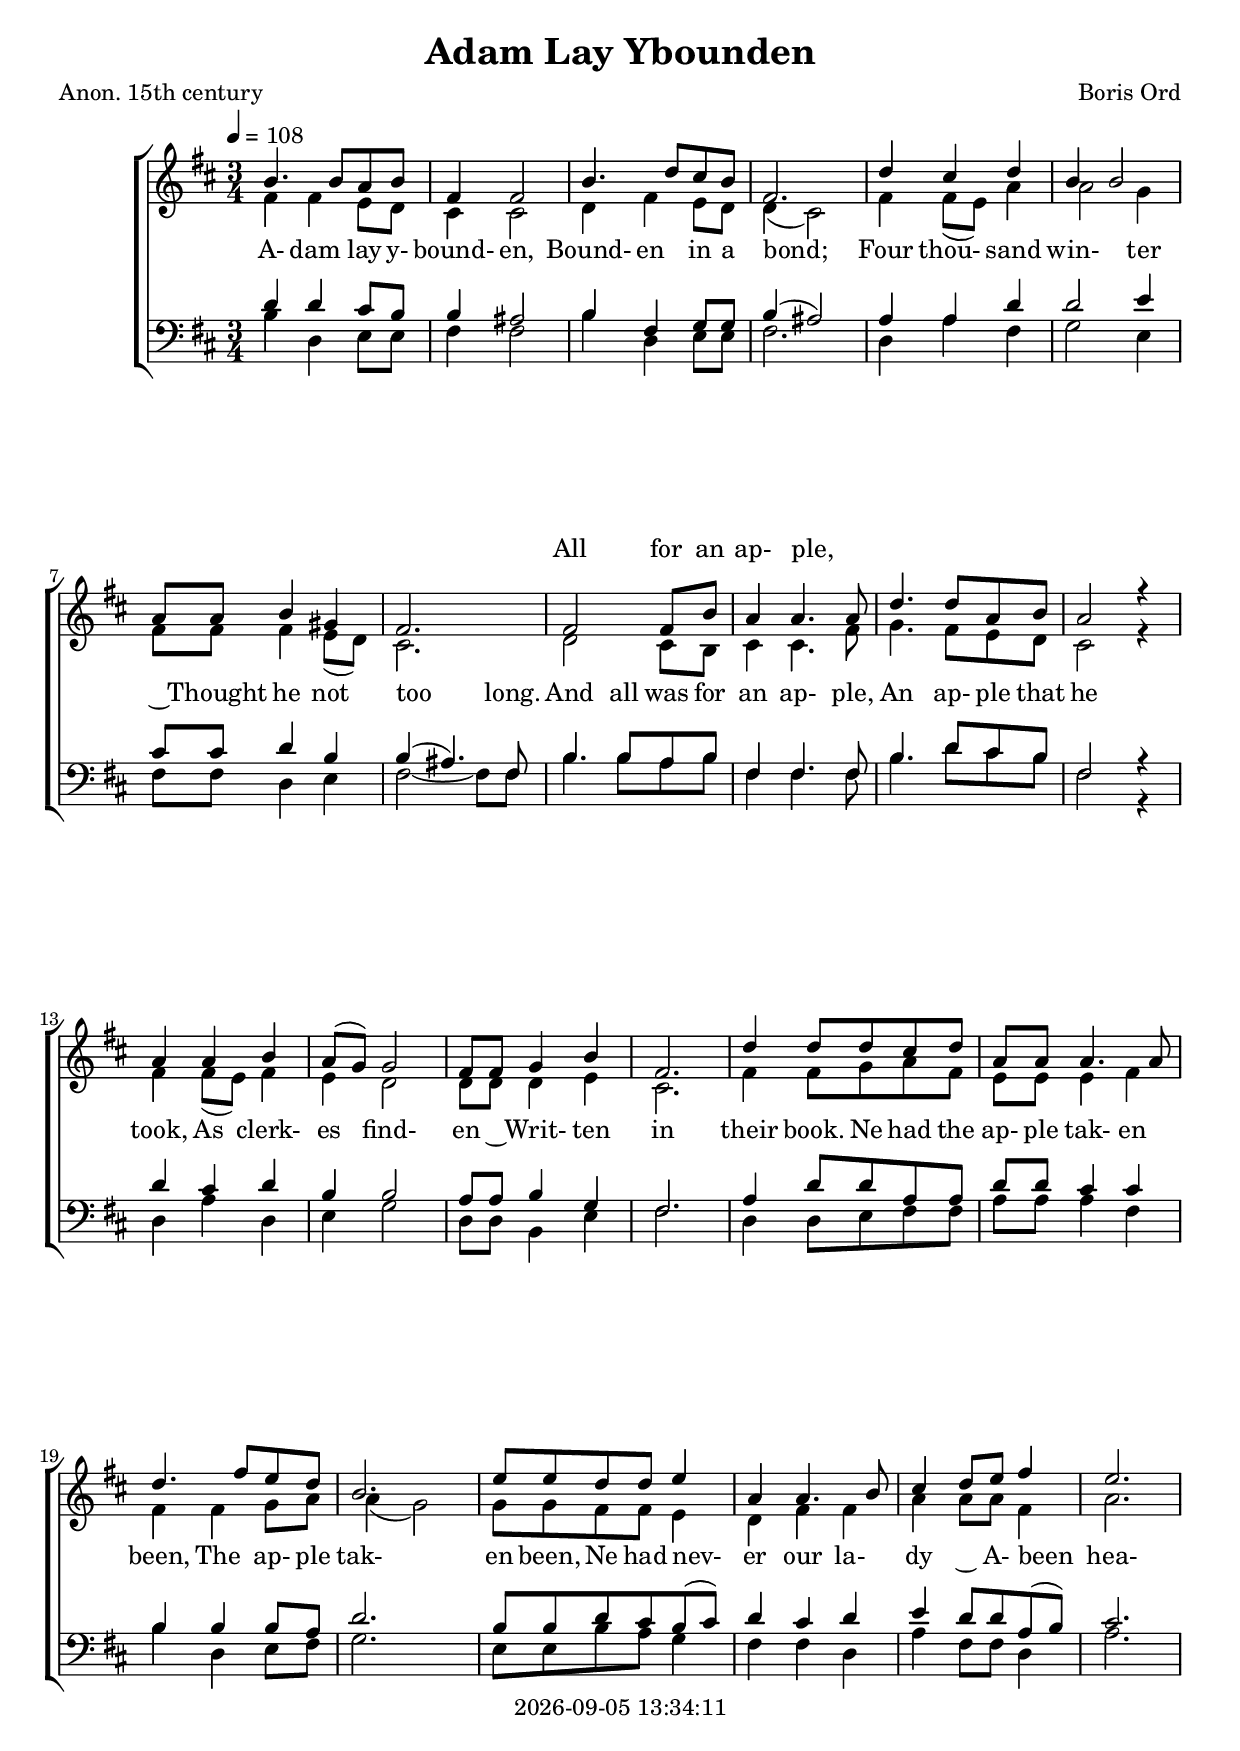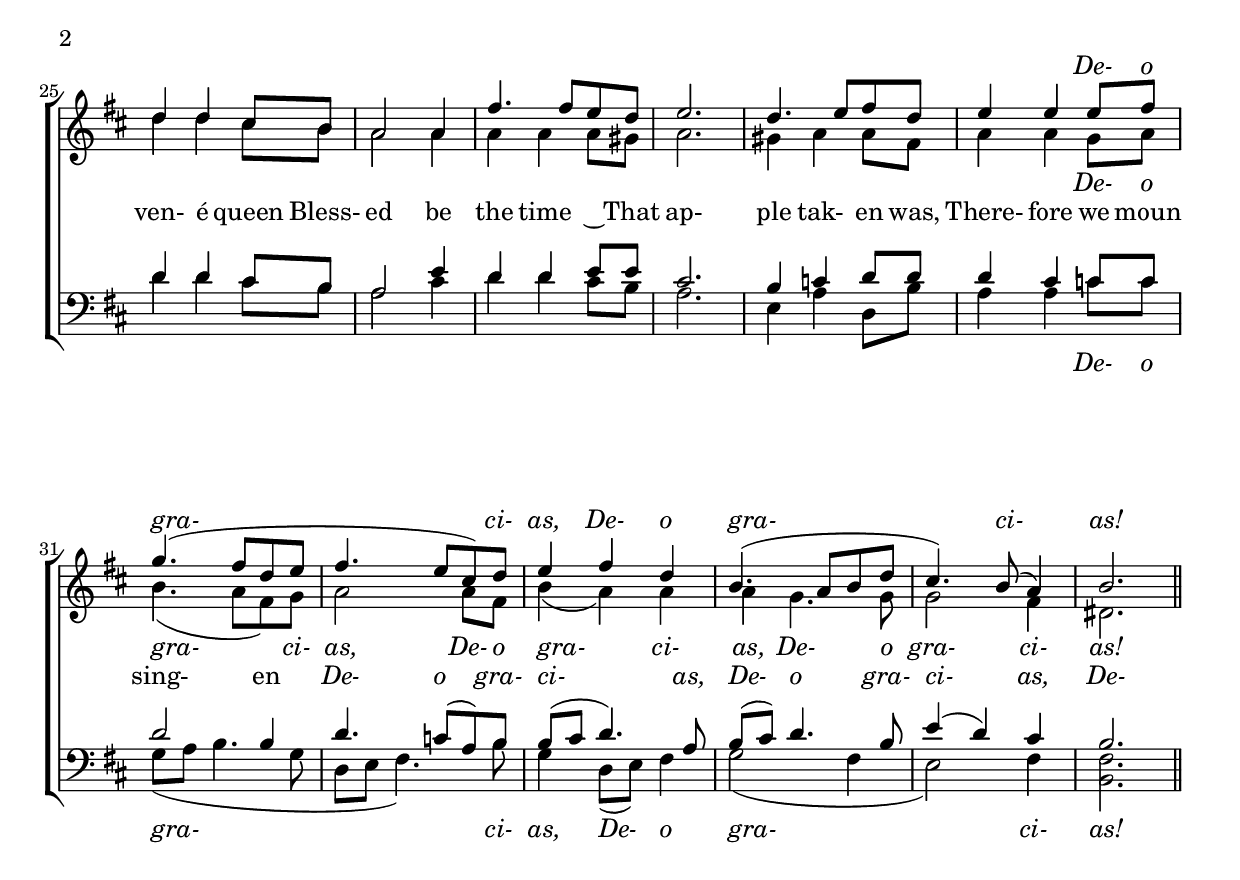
\version "2.14.0"
today = #(strftime "%Y-%m-%d %H:%M:%S" (localtime (current-time)))

timekey = { \tempo 4 = 108 \time 3/4 \key d \major }

sopranomusic = \relative c'' {
  b4. b8 a b % 1
  fis4 fis2
  b4. d8 cis b
  fis2.
  d'4 cis d % 5
  b4 b2
  a8 a b4 gis
  fis2.
  fis2 fis8 b
  a4 a4. a8 % 10
  d4. d8 a b
  a2 r4
  a4 a b
  a8(g) g2
  fis8 fis g4 b % 15
  fis2.
  d'4 d8 d cis d
  a8 a a4. a8
  d4. fis8 e d
  b2. % 20
  e8 e d d e4
  a,4 a4. b8
  cis4 d8 e fis4
  e2.
  d4 d cis8 b % 25
  a2 a4 fis'4. fis8 e d
  e2.
  d4. e8 fis d
  e4 e e8 fis
  g4.(fis8 d e % 30
  fis4. e8 cis ) d
  e4 fis d
  b4.( a8 b d
  cis4.) b8(a4)
  b2. % 35
}

altomusic = \relative c' {
  fis4 fis e8 d % 1
  cis4 cis2
  d4 fis e8 d
  d4(cis2)
  fis4 fis8(e) a4 % 5
  a2 g4
  fis8 fis fis4 e8(d)
  cis2.
  d2 cis8 b
  cis4 cis4. fis8 % 10
  g4. fis8 e d
  cis2 r4
  fis4 fis8(e) fis4
  e4 d2
  d8 d d4 e % 15
  cis2.
  fis4 fis8 g a fis
  e8 e e4 fis
  fis4 fis g8 a
  a4(g2)
  g8 g fis fis e4
  d4 fis fis
  a4 a8 a fis4
  a2.
  d4 d cis8 b
  a2 a4
  a4 a a8 gis
  a2.
  gis4 a a8 fis
  a4 a g8 a
  b4.( a8 fis) g
  a2 a8 fis
  b4(a) a
  a4 g4. g8
  g2 fis4 dis2.
}

tenormusic = \relative c' {
  d4 d cis8 b % 1
  b4 ais2
  b4 fis g8 g
  b4(ais2)
  a4 a d % 5
  d2 e4
  cis8 cis d4 b
  b4(ais4.) fis8
  b4. b8 a b
  fis4 fis4. fis8 % 10
  b4. d8 cis b
  fis2 r4
  d'4 cis d
  b4 b2
  a8 a b4 g % 15
  fis2.
  a4 d8 d a a
  d8 d cis4 cis
  b4 b b8 a
  d2. % 20
  b8 b d cis b(cis)
  d4 cis d
  e4 d8 d a(b)
  cis2.
  d4 d cis8 b % 25
  a2 e'4
  d4 d e8 e
  cis2.
  b4 c d8 d
  d4 cis c8 c % 30
  d2 b4
  d4. c8(a) b
  b8(cis d4.) a8
  b8(cis) d4. b8
  e4(d) cis % 35
  b2.
}

bassmusic = \relative c' {
  b4 d, e8 e % 1
  fis4 fis2
  b4 d, e8 e
  fis2.
  d4 a' fis % 5
  g2 e4
  fis8 fis d4 e
  fis2 ~ fis8 fis
  b4. b8 a b
  fis4 fis4. fis8 % 10
  b4. d8 cis b
  fis2 r4
  d4 a' d,
  e4 g2
  d8 d b4 e % 15
  fis2.
  d4 d8 e fis fis
  a8 a a4 fis
  b4 d, e8 fis
  g2. % 20
  e8 e b'a g4
  fis4 fis d
  a'4 fis8 fis d4
  a'2.
  d4 d cis8 b
  a2 cis4
  d4 d cis8 b
  a2.
  e4 a d,8 b'
  a4 a c8 c
  g8( a b4. g8
  d8 e fis4.) b8
  g4 d8(e)fis4
  g2( fis4
  e2) fis4
  <b, fis'>2.
}

TopWords = \lyricmode {
  _ _ _ _ _ _
  _ _ _ _ _
  _ _ _ _ _ _ _ _ _ _
  All for an ap- ple,
  _ _ _ _ _ _
  _ _ _ _ _ _ _ _ _ _
  _ _ _ _ _ _ _ _
  _ _ _ _ _ _
  _ _ _ _ _ _ _ _ _ _ _ _ _
  _ _ _ _ _ _ _ _ _ _ _
  _ _ _ _ _ _
\override Lyrics . LyricText #'font-shape = #'italic
  De- o gra- ci- as,
  De- o gra- ci- as!
}

CentreWords = \lyricmode {
  A- dam lay y- bound- en,
  Bound- en in a bond;
  Four thou- sand win- ter ~ Thought he not too long.
  And all was for an ap- ple,
  An ap- ple that he took,
  As clerk- es find- en ~ Writ- ten in their book.
  Ne had the ap- ple tak- en been,
  The ap- ple tak- en been,
  Ne had nev- er our la- dy ~ A- been hea- ven- é queen
  Bless- ed be the time ~ That ap- ple tak- en was,
  There- fore we moun sing- en
\override Lyrics . LyricText #'font-shape = #'italic
  De- o gra- ci- as,
  De- o gra- ci- as,
  De- o gra- ci- as!
}

MSopranoWords = \lyricmode {
  "A" "dam " "lay " y bound "en,"
  "/Bound" "en " "in " "a " "bond;"
  "/Four " "thou" "sand " "win" "ter "
  "/Thought " "he " "not " "too " "long."
  "/All " "for " "an " "ap" "ple,"
  "/An " "ap" "ple " "that " "he " "took,"
  "/As " "clerk" "es " "find" "en "
  "/Writ" "ten " "in " "their " "book."
  "/Ne " "had " "the " "ap" "ple " "tak" "en " "been,"
  "/The " "ap" "ple " "tak" "en " "been,"
  "/Ne " "had " "nev" "er " "our " "la" "dy "
  "/A" "been " "hea" "ven" "é " "queen"
  "/Bless" "ed " "be " "the " "time "
  "/That " "ap" "ple " "tak" "en " "was,"
  "/There" "fore " "we " "moun " "sing" "en"
  "/De" "o " "gra" "ci" "as,"
  "/De" "o " "gra" "ci" "as!"
}

MAltoWords = \lyricmode {
  "A" "dam " "lay " y bound "en,"
  "/Bound" "en " "in " "a " "bond;"
  "/Four " "thou" "sand " "win" "ter "
  "/Thought " "he " "not " "too " "long."
  "/All " "for " "an " "ap" "ple,"
  "/An " "ap" "ple " "that " "he " "took,"
  "/As " "clerk" "es " "find" "en "
  "/Writ" "ten " "in " "their " "book."
  "/Ne " "had " "the " "ap" "ple " "tak" "en " "been,"
  "/The " "ap" "ple " "tak" "en " "been,"
  "/Ne " "had " "nev" "er " "our " "la" "dy "
  "/A" "been " "hea" "ven" "é " "queen"
  "/Bless" "ed " "be " "the " "time "
  "/That " "ap" "ple " "tak" "en " "was,"
  "/There" "fore " "we " "moun " "sing" "en"
  "/De" "o " "gra" "ci" "as,"
  "/De" "o " "gra" "ci" "as,"
  "/De" "o " "gra" "ci" "as!"
}

MTenorWords = \lyricmode {
  "A" "dam " "lay " y bound "en,"
  "/Bound" "en " "in " "a " "bond;"
  "/Four " "thou" "sand " "win" "ter "
  "/Thought " "he " "not " "too " "long."
  "/And " "all " "was " "for " "an " "ap" "ple,"
  "/An " "ap" "ple " "that " "he " "took,"
  "/As " "clerk" "es " "find" "en "
  "/Writ" "ten " "in " "their " "book."
  "/Ne " "had " "the " "ap" "ple " "tak" "en " "been,"
  "/The " "ap" "ple " "tak" "en " "been,"
  "/Ne " "had " "nev" "er " "our " "la" "dy "
  "/A" "been " "hea" "ven" "é " "queen"
  "/Bless" "ed " "be " "the " "time "
  "/That " "ap" "ple " "tak" "en " "was,"
  "/There" "fore " "we " "moun " "sing" "en"
  "/De" "o " "gra" "ci" "as,"
  "/De" "o " "gra" "ci" "as,"
  "/De" "o " "gra" "ci" "as!"
}

MBassWords = \lyricmode {
  "A" "dam " "lay " y bound "en,"
  "/Bound" "en " "in " "a " "bond;"
  "/Four " "thou" "sand " "win" "ter "
  "/Thought " "he " "not " "too " "long."
  "/And " "all " "was " "for " "an " "ap" "ple,"
  "/An " "ap" "ple " "that " "he " "took,"
  "/As " "clerk" "es " "find" "en "
  "/Writ" "ten " "in " "their " "book."
  "/Ne " "had " "the " "ap" "ple " "tak" "en " "been,"
  "/The " "ap" "ple " "tak" "en " "been,"
  "/Ne " "had " "nev" "er " "our " "la" "dy "
  "/A" "been " "hea" "ven" "é " "queen"
  "/Bless" "ed " "be " "the " "time "
  "/That " "ap" "ple " "tak" "en " "was,"
  "/There" "fore " "we " "moun " "sing" "en"
  "/De" "o " "gra" "ci" "as,"
  "/De" "o " "gra" "ci" "as!"
}

AltoWords = \lyricmode {
  _ _ _ _ _ _
  _ _ _ _ _
  _ _ _ _ _ _ _ _ _ _
  _ _ _ _ _
  _ _ _ _ _ _
  _ _ _ _ _ _ _ _ _ _
  _ _ _ _ _ _ _ _
  _ _ _ _ _ _
  _ _ _ _ _ _ _ _ _ _ _ _ _
  _ _ _ _ _ _ _ _ _ _ _
  _ _ _ _ _ _
\override Lyrics . LyricText #'font-shape = #'italic
  De- o gra- ci- as,
  De- o gra- ci- as,
  De- o gra- ci- as!
}

BottomWords = \lyricmode {
  _ _ _ _ _ _ _ _ _ _ _ _ _ _ _ _ _ _ _ _ _
  _ _ _ _ _ _ _
  _ _ _ _ _ _
  _ _ _ _ _ _ _ _ _ _
  _ _ _ _ _ _ _ _
  _ _ _ _ _ _
  _ _ _ _ _ _ _ _ _ _ _ _ _
  _ _ _ _
_ _ _ _ _ _ _ _ _ _ _ _ _
\override Lyrics . LyricText #'font-shape = #'italic
  De- o gra- ci- as,
  De- o gra- ci- as!
}

\book
{
  \paper {
    system-system-spacing #'basic-distance = #25
  }

  \header {
    title = "Adam Lay Ybounden"
    composer = "Boris Ord"
    poet = "Anon. 15th century"
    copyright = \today
  } 

  \score {
    \new ChoirStaff <<
	\new Lyrics = TopLyrics \with { \override VerticalAxisGroup #'staff-affinity = #DOWN }
	\new Staff = "women" <<
	\new Voice = "sopranos" { \voiceOne \timekey \sopranomusic \bar "||" }
	\new Voice = "altos" { \voiceTwo \timekey \altomusic }
	\new Lyrics = AltoLyrics {}
      >>
      \new Lyrics = CentreLyrics {}
      \new Staff = "men" <<
	\new Voice = "tenors" { \clef "bass" \voiceOne \timekey \tenormusic }
	\new Voice = "basses" { \voiceTwo \timekey \bassmusic }
      >>
      \new Lyrics = BottomLyrics {}
      \context Lyrics = TopLyrics    \lyricsto "sopranos" { \TopWords}
      \context Lyrics = AltoLyrics   \lyricsto "altos"    { \AltoWords}
      \context Lyrics = CentreLyrics \lyricsto "tenors"   { \CentreWords}
      \context Lyrics = BottomLyrics \lyricsto "basses"   { \BottomWords}
    >>
    \layout {
      \context {
        \RemoveEmptyStaffContext
      }
    }
  }

  \score { % manually unfold everything for the midi file
    \new ChoirStaff <<
      \new Staff = "women" <<
	\new Voice = "sopranos" { \voiceOne \timekey r2 \sopranomusic}
	\new Voice = "altos" { \voiceOne \timekey r2 \altomusic}
      >>
      \new Staff = "men" <<
	\new Voice = "tenors" { \clef "bass" \voiceOne \timekey r2 \tenormusic}
	\new Voice = "basses" { \voiceTwo\timekey r2 \bassmusic}
      >>
      \new Lyrics \lyricsto "sopranos" { \MSopranoWords }
%     \new Lyrics \lyricsto "altos"    { \MAltoWords    }
%     \new Lyrics \lyricsto "tenors"   { \MTenorWords   }
%     \new Lyrics \lyricsto "basses"   { \MBassWords    }
    >>
    \midi {
      \context {
        \Staff
        \remove "Staff_performer"
      }
      \context {
        \Voice
        \consists "Staff_performer"
      }
      \context {
        \Score
        tempoWholesPerMinute = #(ly:make-moment 120 2)
      }
    }
  }
  \score { % manually unfold everything for the midi file
    \new ChoirStaff <<
      \new Staff = "women" <<
	\new Voice = "sopranos" { \voiceOne \timekey r2 \sopranomusic}
	\new Voice = "altos" { \voiceOne \timekey r2 \altomusic}
      >>
      \new Staff = "men" <<
	\new Voice = "tenors" { \clef "bass" \voiceOne \timekey r2 \tenormusic}
	\new Voice = "basses" { \voiceTwo\timekey r2 \bassmusic}
      >>
%     \new Lyrics \lyricsto "sopranos" { \MSopranoWords }
      \new Lyrics \lyricsto "altos"    { \MAltoWords    }
%     \new Lyrics \lyricsto "tenors"   { \MTenorWords   }
%     \new Lyrics \lyricsto "basses"   { \MBassWords    }
    >>
    \midi {
      \context {
        \Staff
        \remove "Staff_performer"
      }
      \context {
        \Voice
        \consists "Staff_performer"
      }
      \context {
        \Score
        tempoWholesPerMinute = #(ly:make-moment 120 2)
      }
    }
  }
  \score { % manually unfold everything for the midi file
    \new ChoirStaff <<
      \new Staff = "women" <<
	\new Voice = "sopranos" { \voiceOne \timekey r2 \sopranomusic}
	\new Voice = "altos" { \voiceOne \timekey r2 \altomusic}
      >>
      \new Staff = "men" <<
	\new Voice = "tenors" { \clef "bass" \voiceOne \timekey r2 \tenormusic}
	\new Voice = "basses" { \voiceTwo\timekey r2 \bassmusic}
      >>
%     \new Lyrics \lyricsto "sopranos" { \MSopranoWords }
%     \new Lyrics \lyricsto "altos"    { \MAltoWords    }
      \new Lyrics \lyricsto "tenors"   { \MTenorWords   }
%     \new Lyrics \lyricsto "basses"   { \MBassWords    }
    >>
    \midi {
      \context {
        \Staff
        \remove "Staff_performer"
      }
      \context {
        \Voice
        \consists "Staff_performer"
      }
      \context {
        \Score
        tempoWholesPerMinute = #(ly:make-moment 120 2)
      }
    }
  }
  \score { % manually unfold everything for the midi file
    \new ChoirStaff <<
      \new Staff = "women" <<
	\new Voice = "sopranos" { \voiceOne \timekey r2 \sopranomusic}
	\new Voice = "altos" { \voiceOne \timekey r2 \altomusic}
      >>
      \new Staff = "men" <<
	\new Voice = "tenors" { \clef "bass" \voiceOne \timekey r2 \tenormusic}
	\new Voice = "basses" { \voiceTwo\timekey r2 \bassmusic}
      >>
%     \new Lyrics \lyricsto "sopranos" { \MSopranoWords }
%     \new Lyrics \lyricsto "altos"    { \MAltoWords    }
%     \new Lyrics \lyricsto "tenors"   { \MTenorWords   }
      \new Lyrics \lyricsto "basses"   { \MBassWords    }
    >>
    \midi {
      \context {
        \Staff
        \remove "Staff_performer"
      }
      \context {
        \Voice
        \consists "Staff_performer"
      }
      \context {
        \Score
        tempoWholesPerMinute = #(ly:make-moment 120 2)
      }
    }
  }
}

